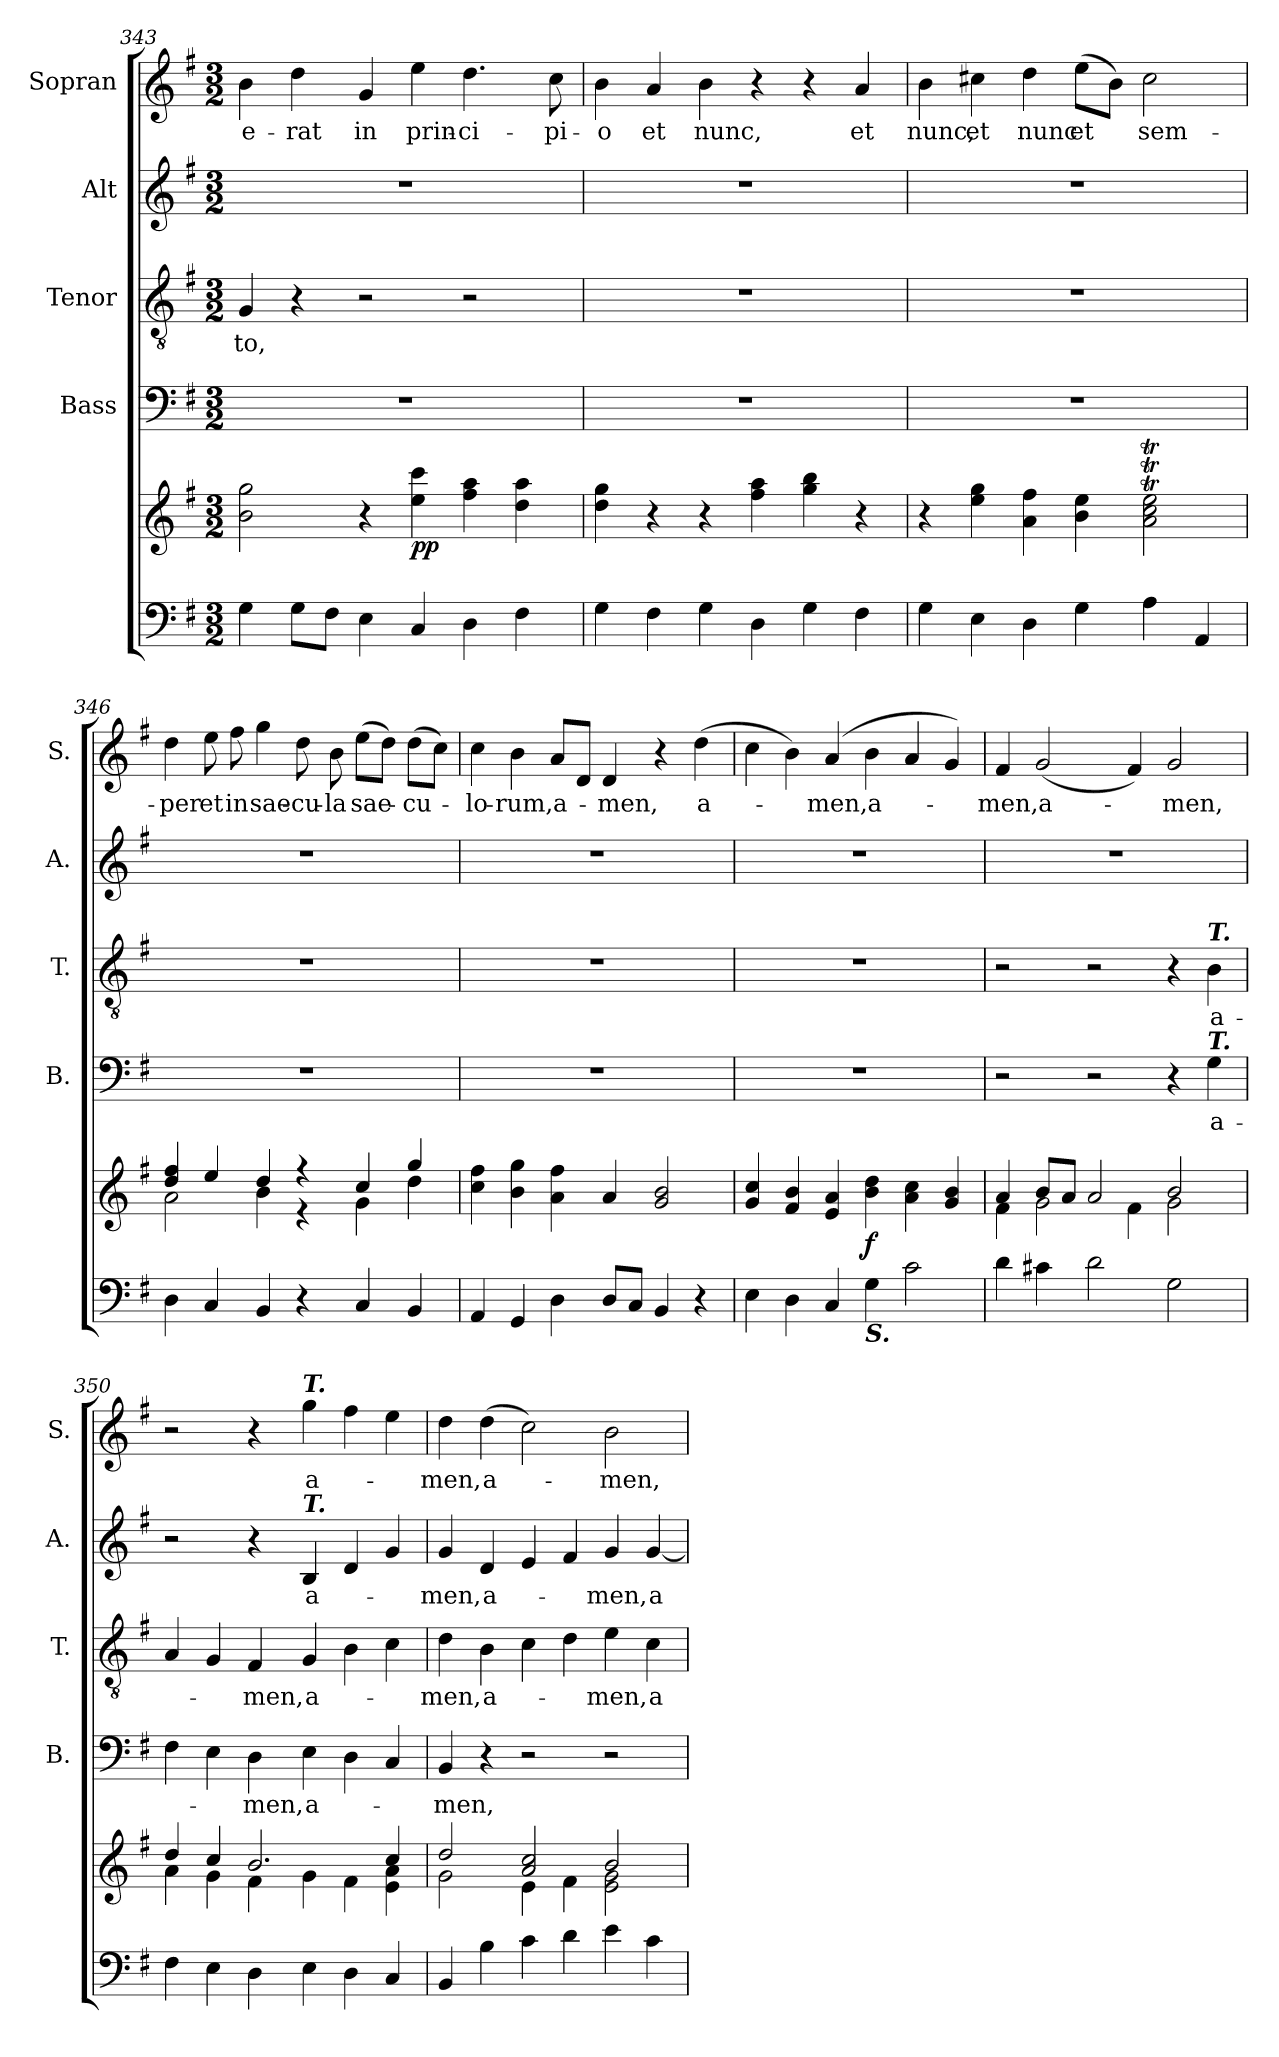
**kern	**kern	**dynam	**kern	**text	**kern	**text	**kern	**text	**kern	**text
*part5	*part5	*part5	*part4	*part4	*part3	*part3	*part2	*part2	*part1	*part1
*staff6	*staff5	*staff5/6	*staff4	*staff4	*staff3	*staff3	*staff2	*staff2	*staff1	*staff1
*	*	*	*I"Bass	*	*I"Tenor	*	*I"Alt	*	*I"Sopran	*
*	*	*	*I'B.	*	*I'T.	*	*I'A.	*	*I'S.	*
!!LO:LB:g=z
*clefF4	*clefG2	*	*clefF4	*	*clefGv2	*	*clefG2	*	*clefG2	*
*k[f#]	*k[f#]	*	*k[f#]	*	*k[f#]	*	*k[f#]	*	*k[f#]	*
*G:	*G:	*	*G:	*	*G:	*	*G:	*	*G:	*
*M3/2	*M3/2	*	*M3/2	*	*M3/2	*	*M3/2	*	*M3/2	*
=343	=343	=343	=343	=343	=343	=343	=343	=343	=343	=343
!	!	!	!	!	!	!LO:LY:b	!	!	!	!LO:LY:b
4G\	2b\ 2gg\	.	1.r	.	4G/	-to,	1.r	.	4b\	e-
!	!	!	!	!	!	!	!	!	!	!LO:LY:b
8G\L	.	.	.	.	4r	.	.	.	4dd\	-rat
8F#\J	.	.	.	.	.	.	.	.	.	.
!	!	!	!	!	!	!	!	!	!	!LO:LY:b
4E\	4r	.	.	.	2r	.	.	.	4g/	in
!	!	!LO:DY:b	!	!	!	!	!	!	!	!LO:LY:b
4C/	4ee\ 4ccc\	pp	.	.	.	.	.	.	4ee\	prin-
!	!	!	!	!	!	!	!	!	!	!LO:LY:b
4D\	4ff#\ 4aa\	.	.	.	2r	.	.	.	4.dd\	-ci-
4F#\	4dd\ 4aa\	.	.	.	.	.	.	.	.	.
!	!	!	!	!	!	!	!	!	!	!LO:LY:b
.	.	.	.	.	.	.	.	.	8cc\	-pi-
=344	=344	=344	=344	=344	=344	=344	=344	=344	=344	=344
!	!	!	!	!	!	!	!	!	!	!LO:LY:b
4G\	4dd\ 4gg\	.	1.r	.	1.r	.	1.r	.	4b\	-o
!	!	!	!	!	!	!	!	!	!	!LO:LY:b
4F#\	4r	.	.	.	.	.	.	.	4a/	et
!	!	!	!	!	!	!	!	!	!	!LO:LY:b
4G\	4r	.	.	.	.	.	.	.	4b\	nunc,
4D\	4ff#\ 4aa\	.	.	.	.	.	.	.	4r	.
4G\	4gg\ 4bb\	.	.	.	.	.	.	.	4r	.
!	!	!	!	!	!	!	!	!	!	!LO:LY:b
4F#\	4r	.	.	.	.	.	.	.	4a/	et
=345	=345	=345	=345	=345	=345	=345	=345	=345	=345	=345
!	!	!	!	!	!	!	!	!	!	!LO:LY:b
4G\	4r	.	1.r	.	1.r	.	1.r	.	4b\	nunc,
!	!	!	!	!	!	!	!	!	!	!LO:LY:b
4E\	4ee\ 4gg\	.	.	.	.	.	.	.	4cc#X\	et
!	!	!	!	!	!	!	!	!	!	!LO:LY:b
4D\	4a\ 4ff#\	.	.	.	.	.	.	.	4dd\	nunc
!	!	!	!	!	!	!	!	!	!	!LO:LY:b
4G\	4b\ 4ee\	.	.	.	.	.	.	.	(>8ee\L	et
.	.	.	.	.	.	.	.	.	8b\J)	.
!	!	!	!	!	!	!	!	!	!	!LO:LY:b
4A\	2a\T 2cc\T 2ee\T	.	.	.	.	.	.	.	2cc#\	sem-
4AA/	.	.	.	.	.	.	.	.	.	.
=346	=346	=346	=346	=346	=346	=346	=346	=346	=346	=346
*	*^	*	*	*	*	*	*	*	*	*
!	!	!	!	!	!	!	!	!	!	!	!LO:LY:b
4D\	4dd/ 4ff#/	2a\	.	1.r	.	1.r	.	1.r	.	4dd\	-per
!	!	!	!	!	!	!	!	!	!	!	!LO:LY:b
4C/	4ee/	.	.	.	.	.	.	.	.	8ee\	et
!	!	!	!	!	!	!	!	!	!	!	!LO:LY:b
.	.	.	.	.	.	.	.	.	.	8ff#\	in
!	!	!	!	!	!	!	!	!	!	!	!LO:LY:b
4BB/	4dd/	4b\	.	.	.	.	.	.	.	4gg\	sae-
!	!	!	!	!	!	!	!	!	!	!	!LO:LY:b
4r	4r	4r	.	.	.	.	.	.	.	8dd\	-cu-
!	!	!	!	!	!	!	!	!	!	!	!LO:LY:b
.	.	.	.	.	.	.	.	.	.	8b\	-la
!	!	!	!	!	!	!	!	!	!	!	!LO:LY:b
4C/	4cc/	4g\	.	.	.	.	.	.	.	(>8ee\L	sae-
.	.	.	.	.	.	.	.	.	.	8dd\J)	.
!	!	!	!	!	!	!	!	!	!	!	!LO:LY:b
4BB/	4gg/	4dd\	.	.	.	.	.	.	.	(>8dd\L	-cu-
.	.	.	.	.	.	.	.	.	.	8cc\J)	.
*	*v	*v	*	*	*	*	*	*	*	*	*
!!LO:PB:g=z
=347	=347	=347	=347	=347	=347	=347	=347	=347	=347	=347
!	!	!	!	!	!	!	!	!	!	!LO:LY:b
4AA/	4cc\ 4ff#\	.	1.r	.	1.r	.	1.r	.	4cc\	-lo-
!	!	!	!	!	!	!	!	!	!	!LO:LY:b
4GG/	4b\ 4gg\	.	.	.	.	.	.	.	4b\	-rum,
!	!	!	!	!	!	!	!	!	!	!LO:LY:b
4D\	4a\ 4ff#\	.	.	.	.	.	.	.	8a/L	a-
.	.	.	.	.	.	.	.	.	8d/J	.
!	!	!	!	!	!	!	!	!	!	!LO:LY:b
8D/L	4a/	.	.	.	.	.	.	.	4d/	-men,
8C/J	.	.	.	.	.	.	.	.	.	.
4BB/	2g/ 2b/	.	.	.	.	.	.	.	4r	.
!	!	!	!	!	!	!	!	!	!	!LO:LY:b
4r	.	.	.	.	.	.	.	.	(>4dd\	a-
=348	=348	=348	=348	=348	=348	=348	=348	=348	=348	=348
4E\	4g/ 4cc/	.	1.r	.	1.r	.	1.r	.	4cc\	.
4D\	4f#/ 4b/	.	.	.	.	.	.	.	4b\)	.
!	!	!	!	!	!	!	!	!	!	!LO:LY:b
4C/	4e/ 4a/	.	.	.	.	.	.	.	(4a/	-men,
!LO:TX:b:Bi:t=S.	!	!	!	!	!	!	!	!	!	!
!	!	!LO:DY:b	!	!	!	!	!	!	!	!LO:LY:b
4G\	4b\ 4dd\	f	.	.	.	.	.	.	4b\	a-
2c\	4a\ 4cc\	.	.	.	.	.	.	.	4a/	.
.	4g/ 4b/	.	.	.	.	.	.	.	4g/)	.
=349	=349	=349	=349	=349	=349	=349	=349	=349	=349	=349
*	*^	*	*	*	*	*	*	*	*	*
!	!	!	!	!	!	!	!	!	!	!	!LO:LY:b
4d\	4a/	4f#\	.	2r	.	2r	.	1.r	.	4f#/	-men,
!	!	!	!	!	!	!	!	!	!	!	!LO:LY:b
4c#X\	8b/L	2g\	.	.	.	.	.	.	.	(<2g/	a-
.	8a/J	.	.	.	.	.	.	.	.	.	.
2d\	2a/	.	.	2r	.	2r	.	.	.	.	.
.	.	4f#\	.	.	.	.	.	.	.	4f#/)	.
!	!	!	!	!	!	!	!	!	!	!	!LO:LY:b
2G\	2b/	2g\	.	4r	.	4r	.	.	.	2g/	-men,
!	!	!	!	!	!	!LO:TX:a:Bi:t=T.	!	!	!	!	!
!	!	!	!	!LO:TX:a:Bi:t=T.	!	!	!	!	!	!	!
!	!	!	!	!	!LO:LY:b	!	!LO:LY:b	!	!	!	!
.	.	.	.	4G\	a-	4B\	a-	.	.	.	.
=350	=350	=350	=350	=350	=350	=350	=350	=350	=350	=350	=350
4F#\	4dd/	4a\	.	4F#\	.	4A/	.	2r	.	2r	.
4E\	4cc/	4g\	.	4E\	.	4G/	.	.	.	.	.
!	!	!	!	!	!LO:LY:b	!	!LO:LY:b	!	!	!	!
4D\	2.b/	4f#\	.	4D\	-men,	4F#/	-men,	4r	.	4r	.
!	!	!	!	!	!	!	!	!	!	!LO:TX:a:Bi:t=T.	!
!	!	!	!	!	!	!	!	!LO:TX:a:Bi:t=T.	!	!	!
!	!	!	!	!	!LO:LY:b	!	!LO:LY:b	!	!LO:LY:b	!	!LO:LY:b
4E\	.	4g\	.	4E\	a-	4G/	a-	4B/	a-	4gg\	a-
4D\	.	4f#\	.	4D\	.	4B\	.	4d/	.	4ff#\	.
4C/	4cc/	4e\ 4a\	.	4C/	.	4c\	.	4g/	.	4ee\	.
=351	=351	=351	=351	=351	=351	=351	=351	=351	=351	=351	=351
!	!	!	!	!	!LO:LY:b	!	!LO:LY:b	!	!LO:LY:b	!	!LO:LY:b
4BB/	2dd/	2g\	.	4BB/	-men,	4d\	-men,	4g/	-men,	4dd\	-men,
!	!	!	!	!	!	!	!LO:LY:b	!	!LO:LY:b	!	!LO:LY:b
4B\	.	.	.	4r	.	4B\	a-	4d/	a-	(>4dd\	a-
4c\	2a/ 2cc/	4e\	.	2r	.	4c\	.	4e/	.	2cc\)	.
4d\	.	4f#\	.	.	.	4d\	.	4f#/	.	.	.
!	!	!	!	!	!	!	!LO:LY:b	!	!LO:LY:b	!	!LO:LY:b
4e\	2b/	2e\ 2g\	.	2r	.	4e\	-men,	4g/	-men,	2b\	-men,
!	!	!	!	!	!	!	!LO:LY:b	!	!LO:LY:b	!	!
4c\	.	.	.	.	.	4c\	a-	[4g/	a-	.	.
*	*v	*v	*	*	*	*	*	*	*	*	*
=	=	=	=	=	=	=	=	=	=	=
*-	*-	*-	*-	*-	*-	*-	*-	*-	*-	*-
